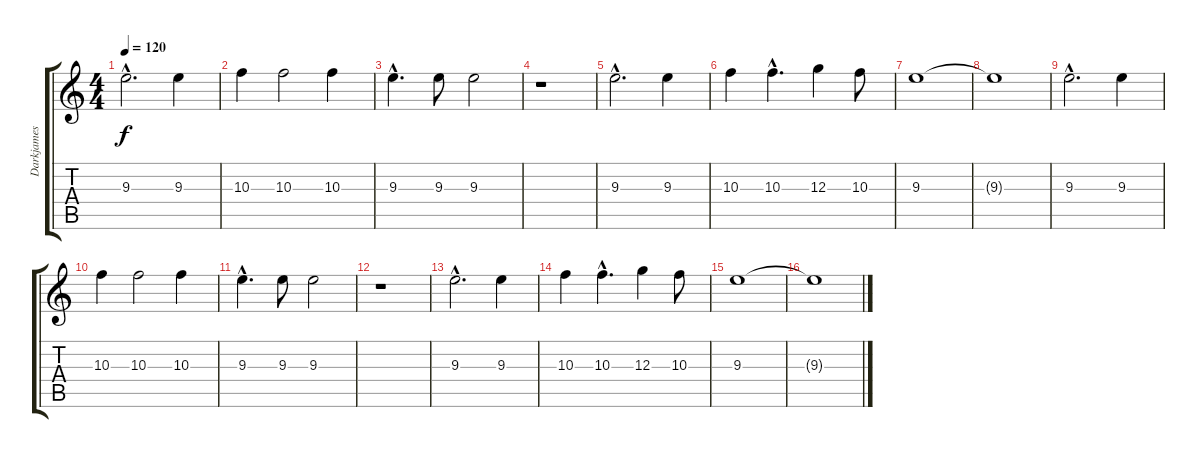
\track ("Darkjames solo" "Darkjames ") {instrument distortionguitar}
\staff {score tabs}
\tuning (E4 B3 G3 D3 A2 E2) {hide}
\ts (4 4)
\tempo 120
\clef g2
\ks c
9.3{hac}.2{d dy f} 9.3.4 |
10.3.4 10.3.2 10.3.4 |
9.3{hac}.4{d} 9.3.8 9.3.2 |
r.1 |
9.3{hac}.2{d} 9.3.4 |
10.3.4 10.3{hac}.4{d} 12.3.4 10.3.8 |
9.3.1 |
9.3{t}.1 |
9.3{hac}.2{d} 9.3.4 |
10.3.4 10.3.2 10.3.4 |
9.3{hac}.4{d} 9.3.8 9.3.2 |
r.1 |
9.3{hac}.2{d} 9.3.4 |
10.3.4 10.3{hac}.4{d} 12.3.4 10.3.8 |
9.3.1 |
9.3{t}.1
